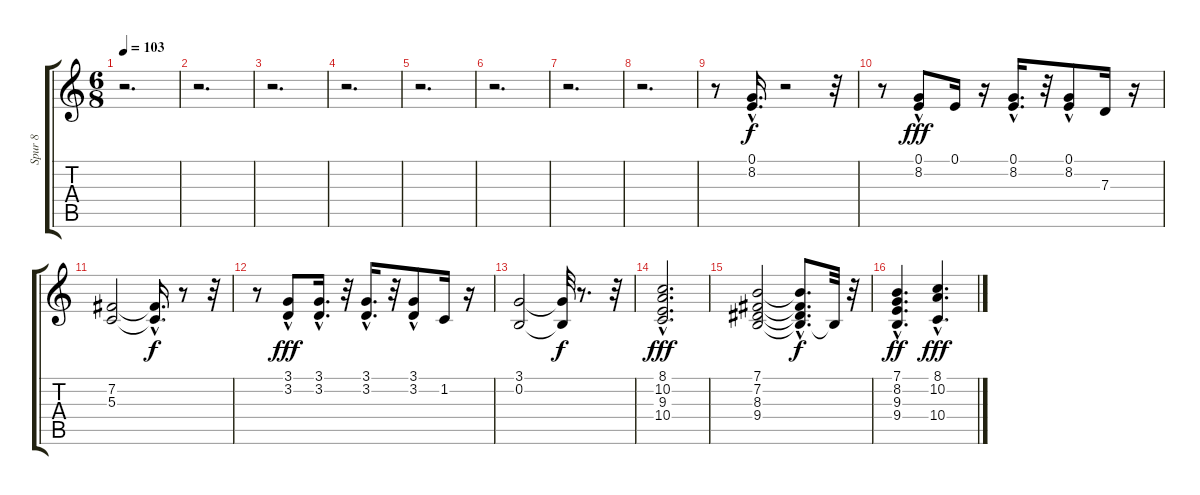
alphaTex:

\track ("Spur 8" "Spur 8") {instrument acousticgrandpiano}
\staff {score tabs}
\tuning (E4 B3 G3 D3 A2 E2) {hide}
\ts (6 8)
\tempo 103
\clef g2
\ks c
r.2{d dy f} |
r.2{d} |
r.2{d} |
r.2{d} |
r.2{d} |
r.2{d} |
r.2{d} |
r.2{d} |
r.8 (0.1 8.2{hac}).16{d volume 14 instrument tremolostrings} r.2 r.32 |
r.8 (0.1 8.2{hac}).8{dy fff} 0.1.16 r.16 (0.1 8.2{hac}).16{d} r.32 (0.1 8.2{hac}).8 7.3.16 r.16 |
(7.2 5.3).2 (7.2{hac t} 5.3{hac t}).16{d dy f} r.8 r.32 |
r.8 (3.1 3.2{hac}).8{dy fff} (3.1{hac} 3.2).16{d} r.32 (3.1{hac} 3.2).16{d} r.32 (3.1{hac} 3.2).8 1.2.16 r.16 |
(3.1 0.2).2 (3.1{t} 0.2{t}).32{dy f} r.8{d} r.32 |
(8.1 10.2 9.3 10.4{hac}).2{d dy fff} |
(7.1 7.2 8.3 9.4).2 (7.1{hac t} 7.2{t} 8.3{t} 9.4{hac t}).8{d dy f} 9.4{t}.32 r.32 |
(7.1 8.2{hac} 9.3{hac} 9.4).4{d dy ff} (8.1 10.2 10.4{hac}).4{d dy fff}
